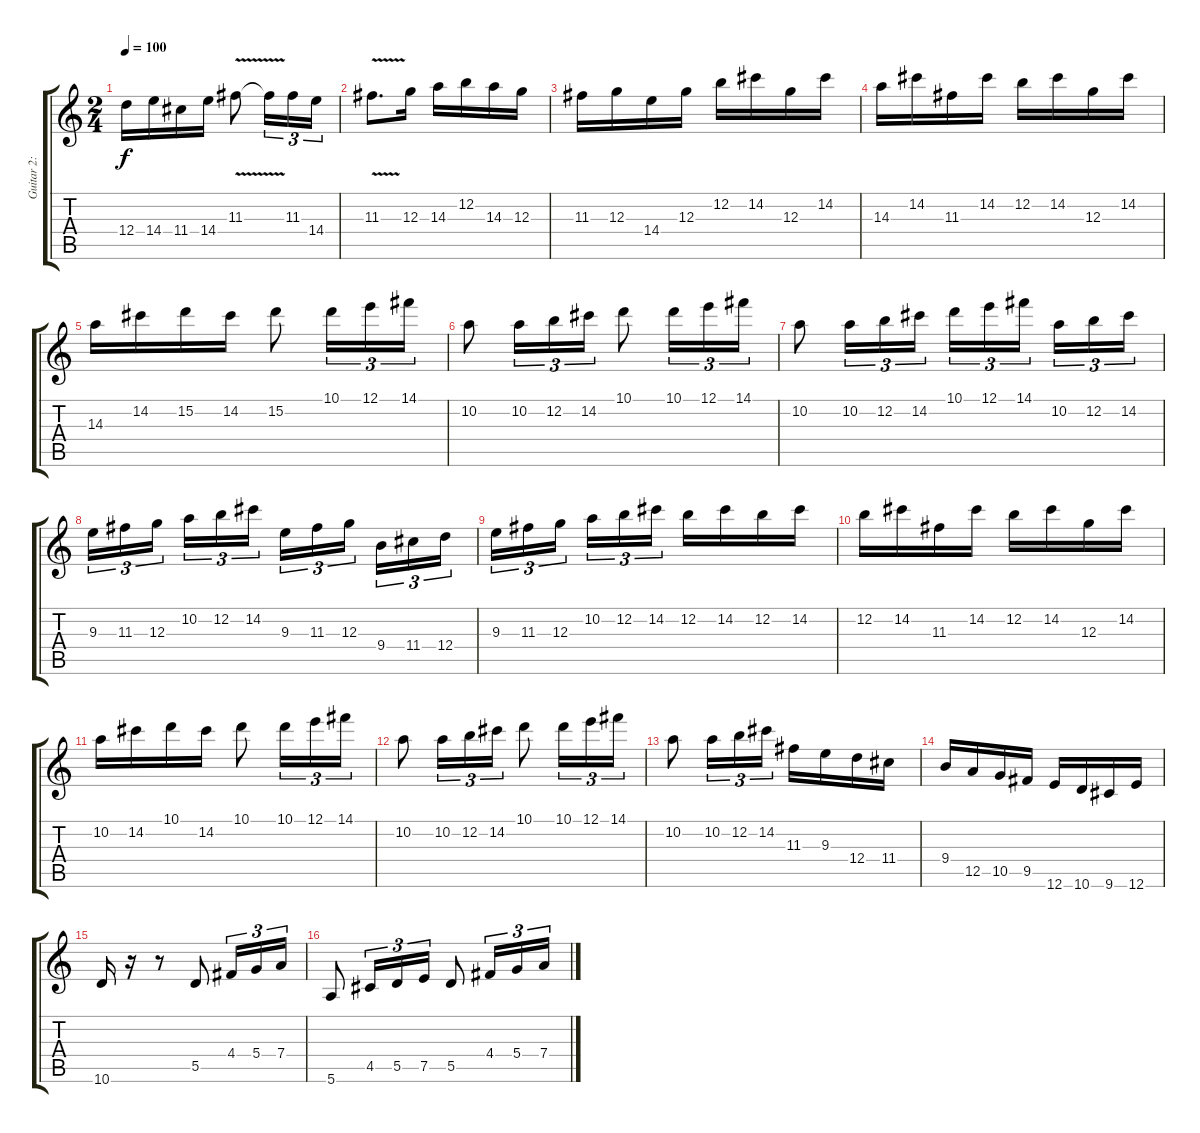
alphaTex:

\track ("Guitar 2: arpeggios" "Guitar 2: ") {instrument electricguitarjazz}
\staff {score tabs}
\tuning (E4 B3 G3 D3 A2 E2) {hide}
\ts (2 4)
\tempo 100
\clef g2
\ks c
12.4.16{dy f} 14.4.16 11.4.16 14.4.16 11.3{v}.8 11.3{t}.16{tu (3 2)} 11.3.16{tu (3 2)} 14.4.16{tu (3 2)} |
11.3{v}.8{d} 12.3.16 14.3.16 12.2.16 14.3.16 12.3.16 |
11.3.16 12.3.16 14.4.16 12.3.16 12.2.16 14.2.16 12.3.16 14.2.16 |
14.3.16 14.2.16 11.3.16 14.2.16 12.2.16 14.2.16 12.3.16 14.2.16 |
14.3.16 14.2.16 15.2.16 14.2.16 15.2.8 10.1.16{tu (3 2)} 12.1.16{tu (3 2)} 14.1.16{tu (3 2)} |
10.2.8 10.2.16{tu (3 2)} 12.2.16{tu (3 2)} 14.2.16{tu (3 2)} 10.1.8 10.1.16{tu (3 2)} 12.1.16{tu (3 2)} 14.1.16{tu (3 2)} |
10.2.8 10.2.16{tu (3 2)} 12.2.16{tu (3 2)} 14.2.16{tu (3 2)} 10.1.16{tu (3 2)} 12.1.16{tu (3 2)} 14.1.16{tu (3 2) beam splitsecondary} 10.2.16{tu (3 2)} 12.2.16{tu (3 2)} 14.2.16{tu (3 2)} |
9.3.16{tu (3 2)} 11.3.16{tu (3 2)} 12.3.16{tu (3 2) beam splitsecondary} 10.2.16{tu (3 2)} 12.2.16{tu (3 2)} 14.2.16{tu (3 2)} 9.3.16{tu (3 2)} 11.3.16{tu (3 2)} 12.3.16{tu (3 2) beam splitsecondary} 9.4.16{tu (3 2)} 11.4.16{tu (3 2)} 12.4.16{tu (3 2)} |
9.3.16{tu (3 2)} 11.3.16{tu (3 2)} 12.3.16{tu (3 2) beam splitsecondary} 10.2.16{tu (3 2)} 12.2.16{tu (3 2)} 14.2.16{tu (3 2)} 12.2.16 14.2.16 12.2.16 14.2.16 |
12.2.16 14.2.16 11.3.16 14.2.16 12.2.16 14.2.16 12.3.16 14.2.16 |
10.2.16 14.2.16 10.1.16 14.2.16 10.1.8 10.1.16{tu (3 2)} 12.1.16{tu (3 2)} 14.1.16{tu (3 2)} |
10.2.8 10.2.16{tu (3 2)} 12.2.16{tu (3 2)} 14.2.16{tu (3 2)} 10.1.8 10.1.16{tu (3 2)} 12.1.16{tu (3 2)} 14.1.16{tu (3 2)} |
10.2.8 10.2.16{tu (3 2)} 12.2.16{tu (3 2)} 14.2.16{tu (3 2)} 11.3.16 9.3.16 12.4.16 11.4.16 |
9.4.16 12.5.16 10.5.16 9.5.16 12.6.16 10.6.16 9.6.16 12.6.16 |
10.6.16 r.16 r.8 5.5.8 4.4.16{tu (3 2)} 5.4.16{tu (3 2)} 7.4.16{tu (3 2)} |
5.6.8 4.5.16{tu (3 2)} 5.5.16{tu (3 2)} 7.5.16{tu (3 2)} 5.5.8 4.4.16{tu (3 2)} 5.4.16{tu (3 2)} 7.4.16{tu (3 2)}
